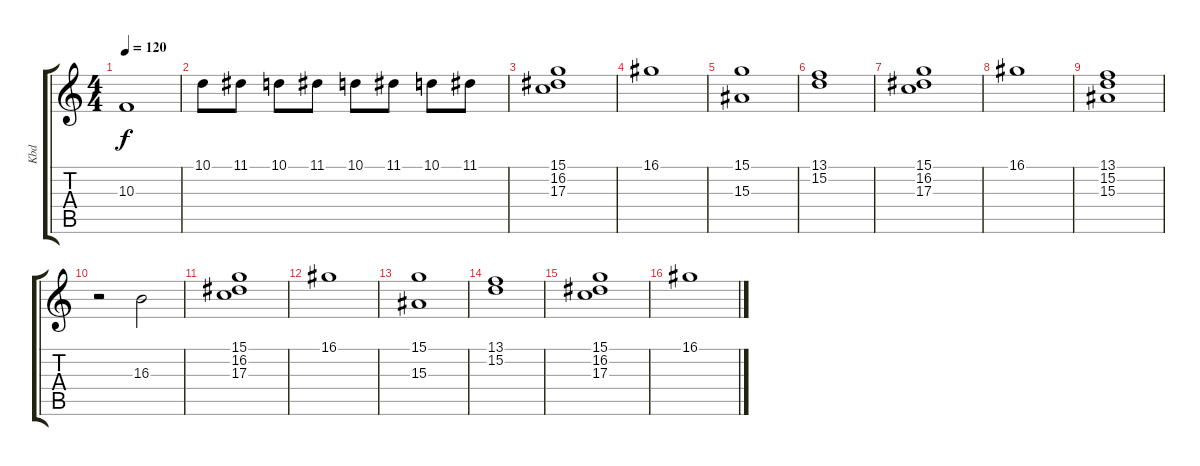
\track ("Kbd" "Kbd") {instrument synthvoice}
\staff {score tabs}
\tuning (E4 B3 G3 D3 A2 E2) {hide}
\ts (4 4)
\tempo 120
\clef g2
\ks c
10.3{t}.1{dy f} |
10.1.8 11.1.8 10.1.8 11.1.8 10.1.8 11.1.8 10.1.8 11.1.8 |
(15.1 16.2 17.3).1 |
16.1.1 |
(15.1 15.3).1 |
(13.1 15.2).1 |
(15.1 16.2 17.3).1 |
16.1.1 |
(13.1 15.2 15.3).1 |
r.2 16.3.2 |
(15.1 16.2 17.3).1 |
16.1.1 |
(15.1 15.3).1 |
(13.1 15.2).1 |
(15.1 16.2 17.3).1 |
16.1.1
